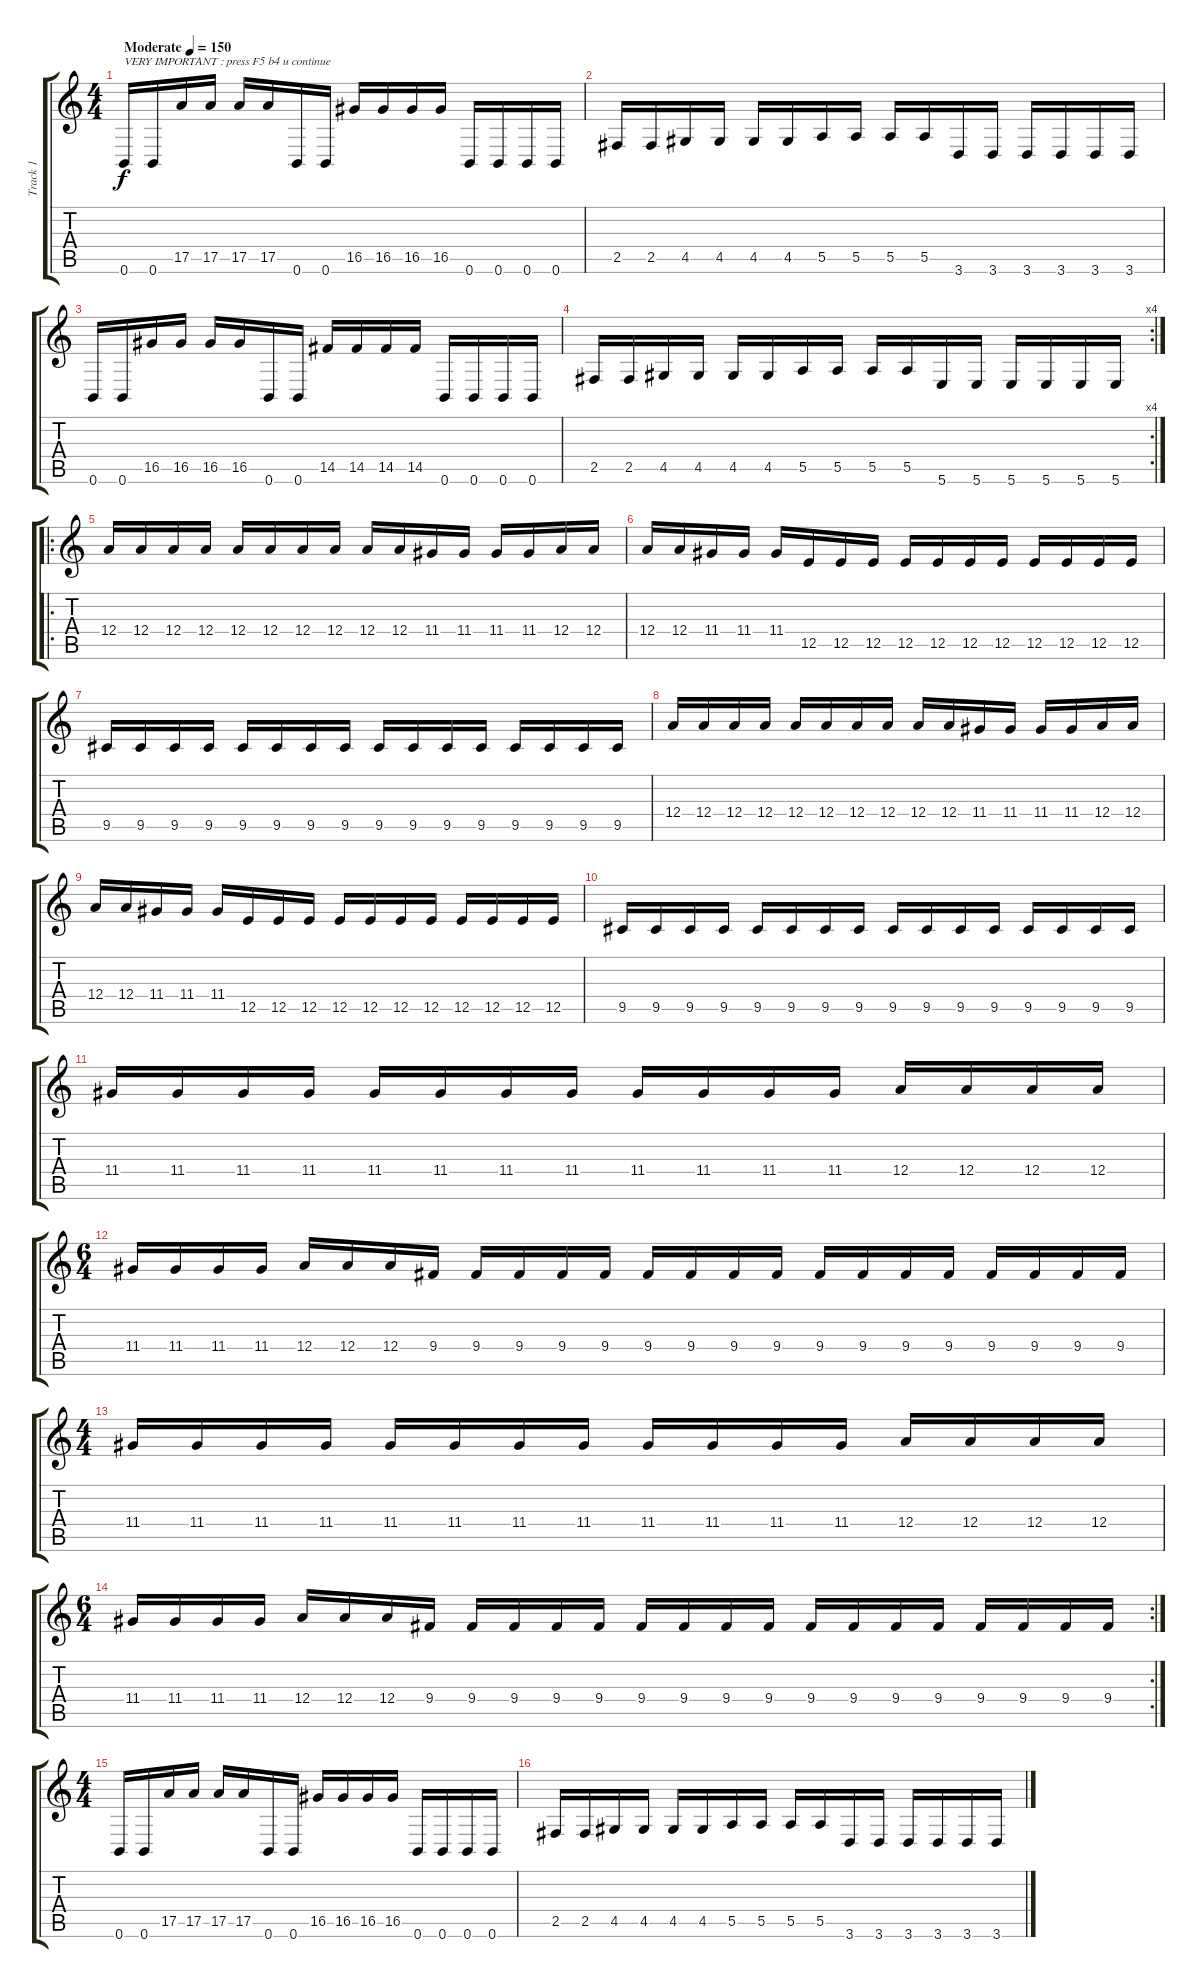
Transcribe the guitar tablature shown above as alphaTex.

\track ("Track 1" "Track 1") {instrument distortionguitar}
\staff {score tabs}
\tuning (B3 Gb3 D3 A2 E2 B1) {hide}
\ts (4 4)
\tempo (150 "Moderate")
\clef g2
\ks c
0.6.16{txt "VERY IMPORTANT : press F5 b4 u continue" dy f instrument distortionguitar} 0.6.16 17.5.16 17.5.16 17.5.16 17.5.16 0.6.16 0.6.16 16.5.16 16.5.16 16.5.16 16.5.16 0.6.16 0.6.16 0.6.16 0.6.16 |
2.5.16 2.5.16 4.5.16 4.5.16 4.5.16 4.5.16 5.5.16 5.5.16 5.5.16 5.5.16 3.6.16 3.6.16 3.6.16 3.6.16 3.6.16 3.6.16 |
0.6.16 0.6.16 16.5.16 16.5.16 16.5.16 16.5.16 0.6.16 0.6.16 14.5.16 14.5.16 14.5.16 14.5.16 0.6.16 0.6.16 0.6.16 0.6.16 |
\rc 4
2.5.16 2.5.16 4.5.16 4.5.16 4.5.16 4.5.16 5.5.16 5.5.16 5.5.16 5.5.16 5.6.16 5.6.16 5.6.16 5.6.16 5.6.16 5.6.16 |
\ro
12.4.16 12.4.16 12.4.16 12.4.16 12.4.16 12.4.16 12.4.16 12.4.16 12.4.16 12.4.16 11.4.16 11.4.16 11.4.16 11.4.16 12.4.16 12.4.16 |
12.4.16 12.4.16 11.4.16 11.4.16 11.4.16 12.5.16 12.5.16 12.5.16 12.5.16 12.5.16 12.5.16 12.5.16 12.5.16 12.5.16 12.5.16 12.5.16 |
9.5.16 9.5.16 9.5.16 9.5.16 9.5.16 9.5.16 9.5.16 9.5.16 9.5.16 9.5.16 9.5.16 9.5.16 9.5.16 9.5.16 9.5.16 9.5.16 |
12.4.16 12.4.16 12.4.16 12.4.16 12.4.16 12.4.16 12.4.16 12.4.16 12.4.16 12.4.16 11.4.16 11.4.16 11.4.16 11.4.16 12.4.16 12.4.16 |
12.4.16 12.4.16 11.4.16 11.4.16 11.4.16 12.5.16 12.5.16 12.5.16 12.5.16 12.5.16 12.5.16 12.5.16 12.5.16 12.5.16 12.5.16 12.5.16 |
9.5.16 9.5.16 9.5.16 9.5.16 9.5.16 9.5.16 9.5.16 9.5.16 9.5.16 9.5.16 9.5.16 9.5.16 9.5.16 9.5.16 9.5.16 9.5.16 |
11.4.16 11.4.16 11.4.16 11.4.16 11.4.16 11.4.16 11.4.16 11.4.16 11.4.16 11.4.16 11.4.16 11.4.16 12.4.16 12.4.16 12.4.16 12.4.16 |
\ts (6 4)
11.4.16 11.4.16 11.4.16 11.4.16 12.4.16 12.4.16 12.4.16 9.4.16 9.4.16 9.4.16 9.4.16 9.4.16 9.4.16 9.4.16 9.4.16 9.4.16 9.4.16 9.4.16 9.4.16 9.4.16 9.4.16 9.4.16 9.4.16 9.4.16 |
\ts (4 4)
11.4.16 11.4.16 11.4.16 11.4.16 11.4.16 11.4.16 11.4.16 11.4.16 11.4.16 11.4.16 11.4.16 11.4.16 12.4.16 12.4.16 12.4.16 12.4.16 |
\rc 2
\ts (6 4)
11.4.16 11.4.16 11.4.16 11.4.16 12.4.16 12.4.16 12.4.16 9.4.16 9.4.16 9.4.16 9.4.16 9.4.16 9.4.16 9.4.16 9.4.16 9.4.16 9.4.16 9.4.16 9.4.16 9.4.16 9.4.16 9.4.16 9.4.16 9.4.16 |
\ts (4 4)
0.6.16 0.6.16 17.5.16 17.5.16 17.5.16 17.5.16 0.6.16 0.6.16 16.5.16 16.5.16 16.5.16 16.5.16 0.6.16 0.6.16 0.6.16 0.6.16 |
2.5.16 2.5.16 4.5.16 4.5.16 4.5.16 4.5.16 5.5.16 5.5.16 5.5.16 5.5.16 3.6.16 3.6.16 3.6.16 3.6.16 3.6.16 3.6.16
